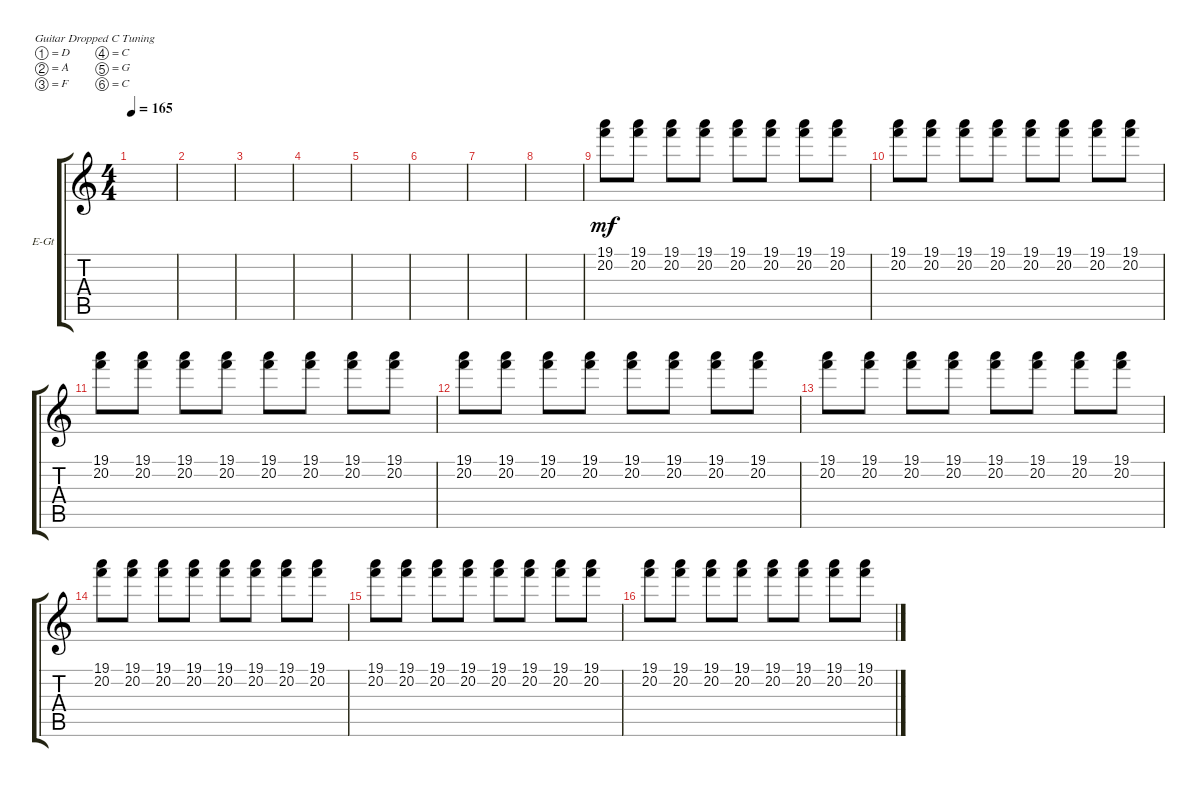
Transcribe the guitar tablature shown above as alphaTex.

\defaultSystemsLayout 4
\bracketExtendMode groupsimilarinstruments
\firstSystemTrackNameOrientation horizontal
\otherSystemsTrackNameOrientation horizontal
\track ("Harmonics Right" "E-Gt") {instrument electricguitarclean}
\staff {score tabs}
\tuning (D4 A3 F3 C3 G2 C2)
\ts (4 4)
\tempo 165
\clef g2
\scale
0.333333
\ks c
|
\scale
0.333333 |
\scale
0.333333 |
\scale
0.333333 |
\scale
0.333333 |
\scale
0.333333 |
\scale
0.333333 |
\scale
0.333333 |
\scale
0.333333 (20.2 19.1).8{dy mf} (19.1 20.2).8 (19.1 20.2).8 (19.1 20.2).8 (20.2 19.1).8 (19.1 20.2).8 (19.1 20.2).8 (19.1 20.2).8 |
\scale
0.333333 (20.2 19.1).8 (19.1 20.2).8 (19.1 20.2).8 (19.1 20.2).8 (20.2 19.1).8 (19.1 20.2).8 (19.1 20.2).8 (19.1 20.2).8 |
\scale
0.333333 (20.2 19.1).8 (19.1 20.2).8 (19.1 20.2).8 (19.1 20.2).8 (20.2 19.1).8 (19.1 20.2).8 (19.1 20.2).8 (19.1 20.2).8 |
\scale
0.333333 (20.2 19.1).8 (19.1 20.2).8 (19.1 20.2).8 (19.1 20.2).8 (20.2 19.1).8 (19.1 20.2).8 (19.1 20.2).8 (19.1 20.2).8 |
\scale
0.333333 (20.2 19.1).8 (19.1 20.2).8 (19.1 20.2).8 (19.1 20.2).8 (20.2 19.1).8 (19.1 20.2).8 (19.1 20.2).8 (19.1 20.2).8 |
\scale
0.333333 (20.2 19.1).8 (19.1 20.2).8 (19.1 20.2).8 (19.1 20.2).8 (20.2 19.1).8 (19.1 20.2).8 (19.1 20.2).8 (19.1 20.2).8 |
\scale
0.333333 (20.2 19.1).8 (19.1 20.2).8 (19.1 20.2).8 (19.1 20.2).8 (20.2 19.1).8 (19.1 20.2).8 (19.1 20.2).8 (19.1 20.2).8 |
\scale
0.333333 (20.2 19.1).8 (19.1 20.2).8 (19.1 20.2).8 (19.1 20.2).8 (20.2 19.1).8 (19.1 20.2).8 (19.1 20.2).8 (19.1 20.2).8
